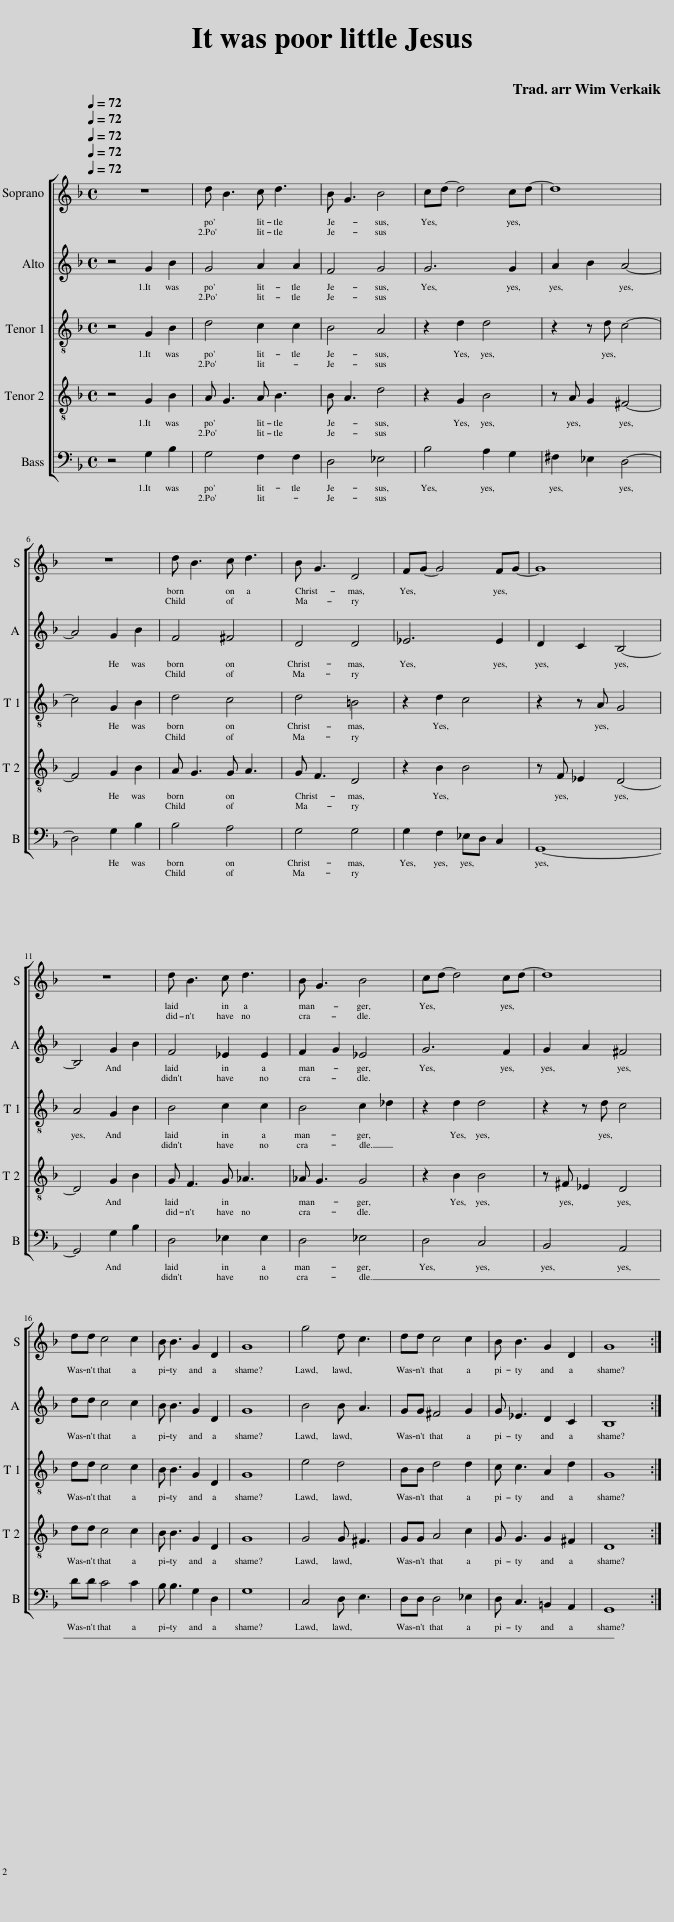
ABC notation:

X:1
%%score [ 1 2 [ 3 4 ] 5 ]
L:1/8
Q:1/4=72
M:4/4
I:linebreak $
K:F
V:1 treble
V:2 treble
V:3 treble-8
V:4 treble-8
V:5 bass
V:1
 z8 | d B3 c d3 | B G3 B4 | cd- d4 cd- | d8 |$ %5
 z8 | d B3 c d3 | B G3 D4 | FG- G4 FG- | G8 |$ %10
 z8 | d B3 c d3 | B G3 B4 | cd- d4 cd- | d8 |$ %15
 dd c4 c2 | B B3 G2 D2 | G8 | g4 d c3 | dd c4 c2 | %20
 B B3 G2 D2 | G8 :| %22
V:2
 z4 G2 B2 | G4 A2 A2 | F4 G4 | G6 G2 | A2 B2 A4- |$ %5
 A4 G2 B2 | F4 ^F4 | D4 D4 | _E6 E2 | D2 C2 B,4- |$ %10
 B,4 G2 B2 | F4 _E2 E2 | F2 G2 _E4 | G6 F2 | G2 A2 ^F4 |$ %15
 dd c4 c2 | B B3 G2 D2 | G8 | B4 B A3 | GG ^F4 G2 | %20
 G _E3 D2 C2 | B,8 :| %22
V:3
 z4 G2 B2 | d4 c2 c2 | B4 A4 | z2 d2 d4 | z2 z d c4- |$ %5
 c4 G2 B2 | d4 c4 | d4 =B4 | z2 d2 c4 | z2 z A G4 |$ %10
 A4 G2 B2 | B4 c2 c2 | B4 c2 _d2 | z2 d2 d4 | z2 z d c4 |$ %15
 dd c4 c2 | B B3 G2 D2 | G8 | e4 d4 | BB d4 d2 | %20
 c c3 A2 d2 | G8 :| %22
V:4
 z4 G2 B2 | A G3 A B3 | B A3 d4 | z2 G2 B4 | z A G2 ^F4- |$ %5
 F4 G2 B2 | A G3 G A3 | G F3 D4 | z2 B2 B4 | z F _E2 D4- |$ %10
 D4 G2 B2 | G F3 G _A3 | _A G3 G4 | z2 B2 B4 | z ^F _E2 D4 |$ %15
 dd c4 c2 | B B3 G2 D2 | G8 | G4 G ^F3 | GG A4 c2 | %20
 G G3 G2 ^F2 | D8 :| %22
V:5
 z4 G,2 B,2 | G,4 F,2 F,2 | D,4 _E,4 | B,4 A,2 G,2 | ^F,2 _E,2 D,4- |$ %5
 D,4 G,2 B,2 | B,4 A,4 | G,4 G,4 | G,2 F,2 _E,D, C,2 | G,,8- |$ %10
 G,,4 G,2 B,2 | D,4 _E,2 E,2 | D,4 _E,4 | D,4 C,4 | B,,4 A,,4 |$ %15
 DD C4 C2 | B, B,3 G,2 D,2 | G,8 | C,4 D, E,3 | D,D, D,4 _E,2 | %20
 D, C,3 =B,,2 A,,2 | G,,8 :| %22
